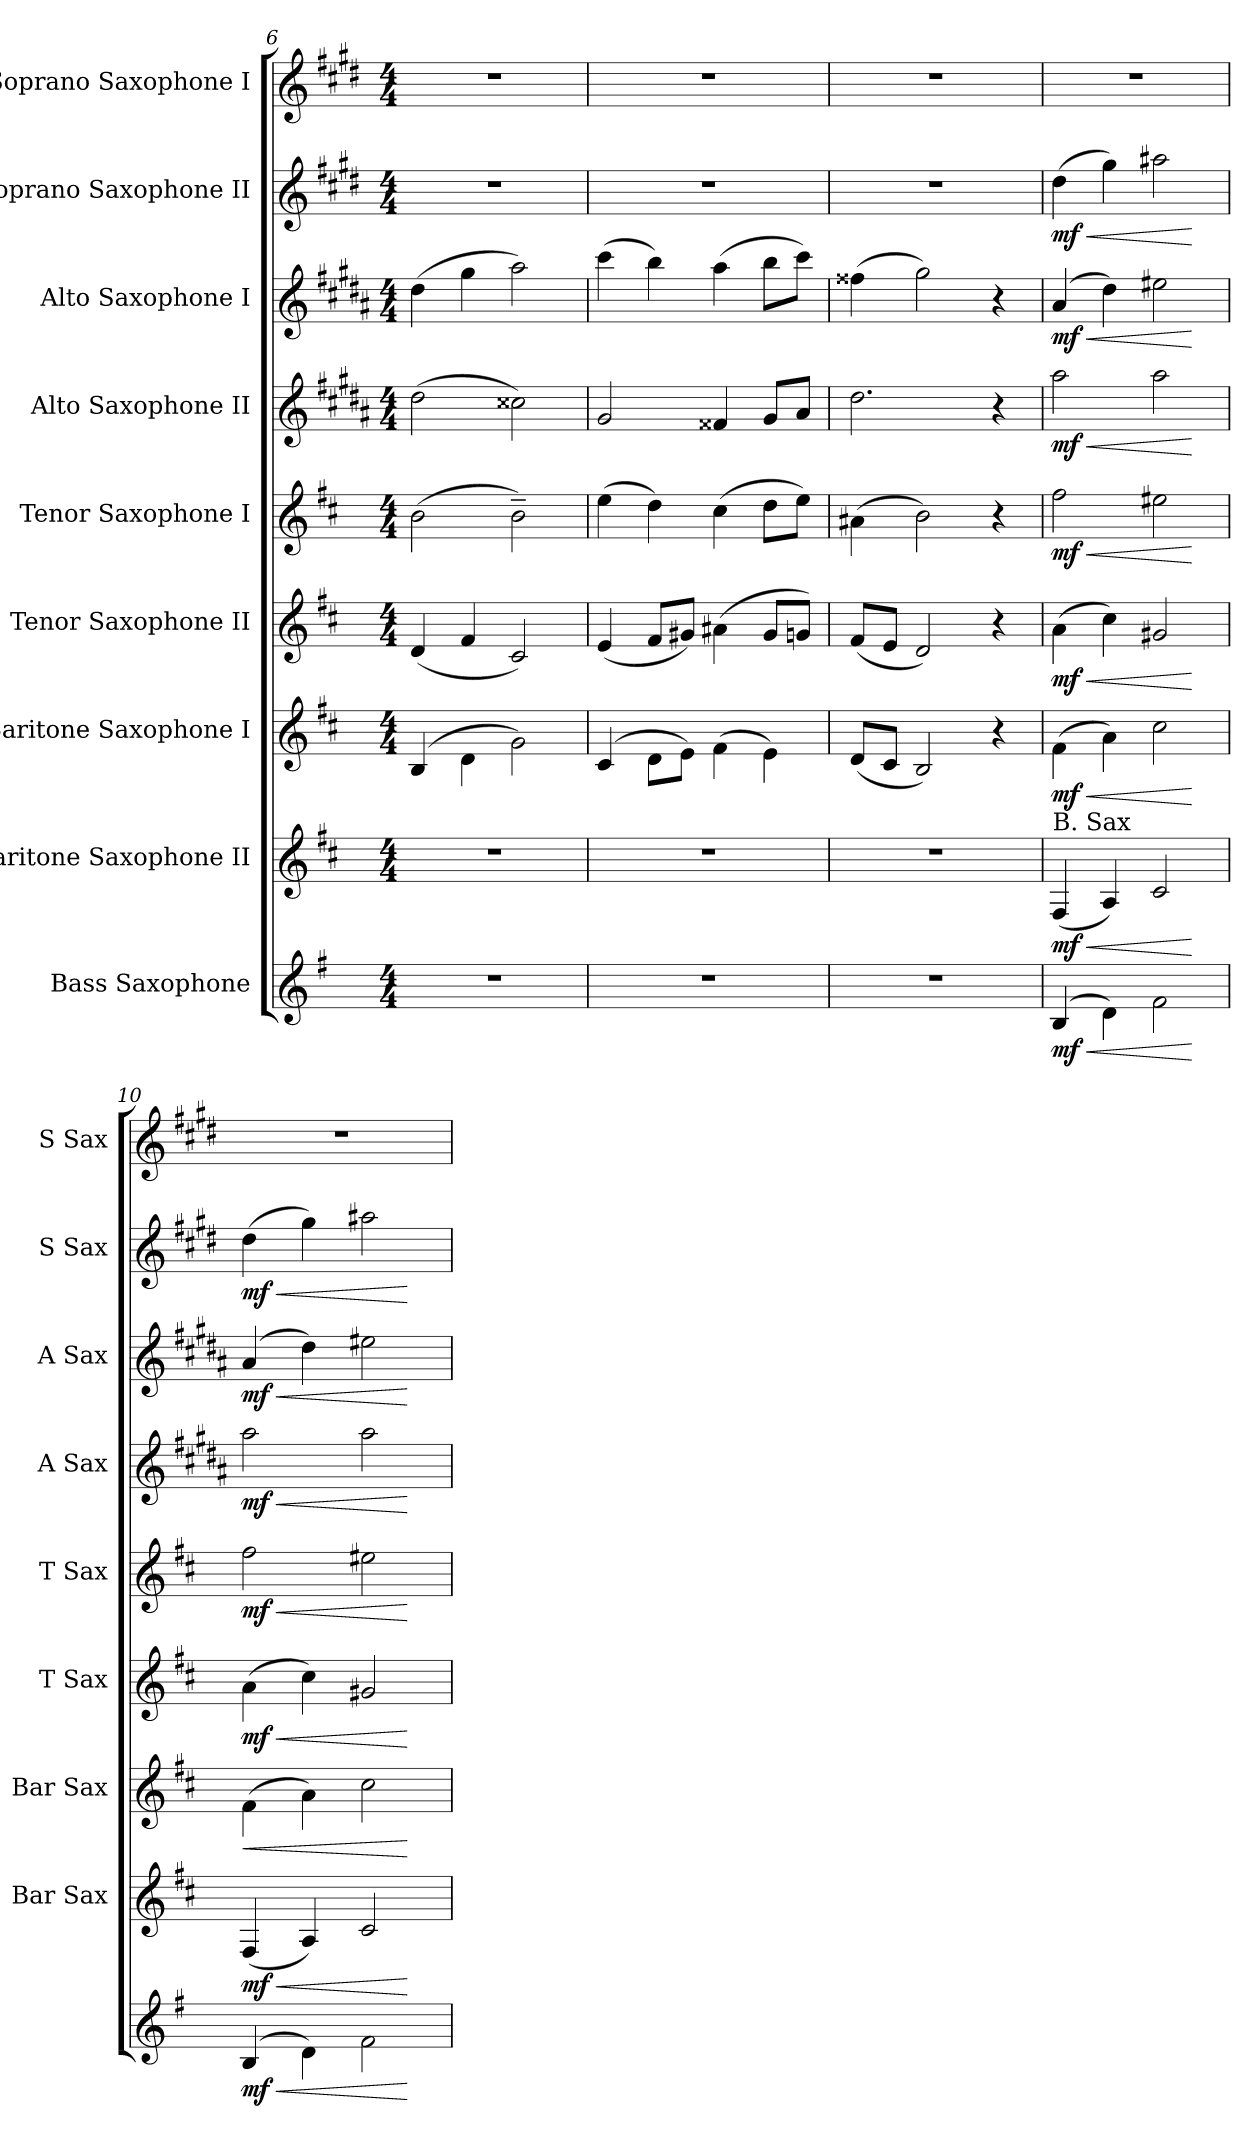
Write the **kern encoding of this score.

**kern	**dynam	**kern	**dynam	**kern	**dynam	**kern	**dynam	**kern	**dynam	**kern	**dynam	**kern	**dynam	**kern	**dynam	**kern
*part9	*part9	*part8	*part8	*part7	*part7	*part6	*part6	*part5	*part5	*part4	*part4	*part3	*part3	*part2	*part2	*part1
*staff9	*staff9	*staff8	*staff8	*staff7	*staff7	*staff6	*staff6	*staff5	*staff5	*staff4	*staff4	*staff3	*staff3	*staff2	*staff2	*staff1
*I"Bass Saxophone	*	*I"Baritone Saxophone II	*	*I"Baritone Saxophone I	*	*I"Tenor Saxophone II	*	*I"Tenor Saxophone I	*	*I"Alto Saxophone II	*	*I"Alto Saxophone I	*	*I"Soprano Saxophone II	*	*I"Soprano Saxophone I
*	*	*I'Bar Sax	*	*I'Bar Sax	*	*I'T Sax	*	*I'T Sax	*	*I'A Sax	*	*I'A Sax	*	*I'S Sax	*	*I'S Sax
*clefG2	*	*clefG2	*	*clefG2	*	*clefG2	*	*clefG2	*	*clefG2	*	*clefG2	*	*clefG2	*	*clefG2
*ITrd12c21	*	*ITrd12c21	*	*ITrd12c21	*	*ITrd8c14	*	*ITrd8c14	*	*ITrd5c9	*	*ITrd5c9	*	*ITrd1c2	*	*ITrd1c2
*k[f#]	*	*k[f#c#]	*	*k[f#c#]	*	*k[f#c#]	*	*k[f#c#]	*	*k[f#c#]	*	*k[f#c#]	*	*k[f#c#]	*	*k[f#c#]
*M4/4	*	*M4/4	*	*M4/4	*	*M4/4	*	*M4/4	*	*M4/4	*	*M4/4	*	*M4/4	*	*M4/4
=6	=6	=6	=6	=6	=6	=6	=6	=6	=6	=6	=6	=6	=6	=6	=6	=6
1r	.	1r	.	(>4BB/	.	(<4D/	.	(>2B\	.	(>2f#\	.	(>4f#\	.	1r	.	1r
.	.	.	.	4D\	.	4F#/	.	.	.	.	.	4b\	.	.	.	.
.	.	.	.	2G\)	.	2C#/)	.	2B~\)	.	2e#X\)	.	2cc#\)	.	.	.	.
!!LO:PB:g=z
=7	=7	=7	=7	=7	=7	=7	=7	=7	=7	=7	=7	=7	=7	=7	=7	=7
1r	.	1r	.	(>4C#/	.	(<4E/	.	(>4e\	.	2B/	.	(>4ee\	.	1r	.	1r
.	.	.	.	8D\L	.	8F#/L	.	4d\)	.	.	.	4dd\)	.	.	.	.
.	.	.	.	8E\J)	.	8G#X/J)	.	.	.	.	.	.	.	.	.	.
.	.	.	.	(>4F#\	.	(>4A#X\	.	(>4c#\	.	4A#X/	.	(>4cc#\	.	.	.	.
.	.	.	.	4E\)	.	8G#/L	.	8d\L	.	8B/L	.	8dd\L	.	.	.	.
.	.	.	.	.	.	8Gn/J)	.	8e\J)	.	8c#/J	.	8ee\J)	.	.	.	.
=8	=8	=8	=8	=8	=8	=8	=8	=8	=8	=8	=8	=8	=8	=8	=8	=8
1r	.	1r	.	(<8D/L	.	(<8F#/L	.	(>4A#X\	.	2.f#\	.	(>4a#X\	.	1r	.	1r
.	.	.	.	8C#/J	.	8E/J	.	.	.	.	.	.	.	.	.	.
.	.	.	.	2BB/)	.	2D/)	.	2B\)	.	.	.	2b\)	.	.	.	.
.	.	.	.	4r	.	4r	.	4r	.	4r	.	4r	.	.	.	.
=9	=9	=9	=9	=9	=9	=9	=9	=9	=9	=9	=9	=9	=9	=9	=9	=9
!	!	!LO:TX:a:t=B. Sax	!	!	!	!	!	!	!	!	!	!	!	!	!	!
!	!LO:HP:b	!	!LO:HP:b	!	!LO:HP:b	!	!LO:HP:b	!	!LO:HP:b	!	!LO:HP:b	!	!LO:HP:b	!	!LO:HP:b	!
!	!LO:DY:n=1:b	!	!LO:DY:n=1:b	!	!LO:DY:n=1:b	!	!LO:DY:n=1:b	!	!LO:DY:n=1:b	!	!LO:DY:n=1:b	!	!LO:DY:n=1:b	!	!LO:DY:n=1:b	!
(>4BB/	< mf	(<4FF#/	< mf	(>4F#\	< mf	(>4A\	< mf	2f#\	< mf	2cc#\	< mf	(>4c#!/	< mf	(>4cc#\	< mf	1r
4D\)	.	4AA/)	.	4A\)	.	4c#\)	.	.	.	.	.	4f#!\)	.	4ff#\)	.	.
2F#\	.	2C#/	.	2c#\	.	2G#X/	.	2e#X\	.	2cc#\	.	2g#X!\	.	2gg#X\	.	.
.	[	.	[	.	[	.	[	.	[	.	[	.	[	.	[	.
=10	=10	=10	=10	=10	=10	=10	=10	=10	=10	=10	=10	=10	=10	=10	=10	=10
!	!LO:HP:b	!	!LO:HP:b	!	!LO:HP:b	!	!LO:HP:b	!	!LO:HP:b	!	!LO:HP:b	!	!LO:HP:b	!	!LO:HP:b	!
!	!LO:DY:n=1:b	!	!LO:DY:n=1:b	!	!	!	!LO:DY:n=1:b	!	!LO:DY:n=1:b	!	!LO:DY:n=1:b	!	!LO:DY:n=1:b	!	!LO:DY:n=1:b	!
(>4BB/	< mf	(<4FF#/	< mf	(>4F#\	<	(>4A\	< mf	2f#\	< mf	2cc#\	< mf	(>4c#!/	< mf	(>4cc#\	< mf	1r
4D\)	.	4AA/)	.	4A\)	.	4c#\)	.	.	.	.	.	4f#!\)	.	4ff#\)	.	.
2F#\	.	2C#/	.	2c#\	.	2G#X/	.	2e#X\	.	2cc#\	.	2g#X!\	.	2gg#X\	.	.
.	[	.	[	.	[	.	[	.	[	.	[	.	[	.	[	.
=	=	=	=	=	=	=	=	=	=	=	=	=	=	=	=	=
*-	*-	*-	*-	*-	*-	*-	*-	*-	*-	*-	*-	*-	*-	*-	*-	*-
